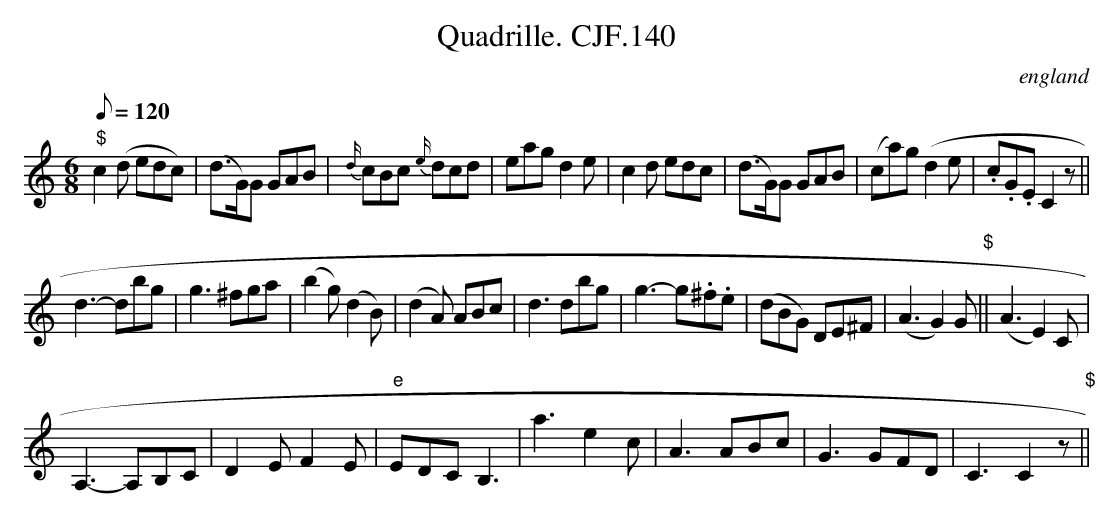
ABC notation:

X:1
T:Quadrille. CJF.140
O:england
M:6/8
L:1/8
Q:120
K:C
"$"c2(d edc)|(d>G)G GAB|{d/}cBc {e/}dcd|eagd2e|\
c2d edc|(d>G)G GAB|(ca)g(d2e|.c.G.EC2zh||
d3-dbg|g3^fga|(b2g)(d2B)|(d2A) ABc|d3dbg|\
g3-g.^f.e|(dBG) DE^F|(A3G2)G"$"||(A3E2)C|
A,3-A,B,C|D2EF2E|"e"EDCB,3|\
a3e2c|A3ABc|G3GFD|C3C2z"$"||
